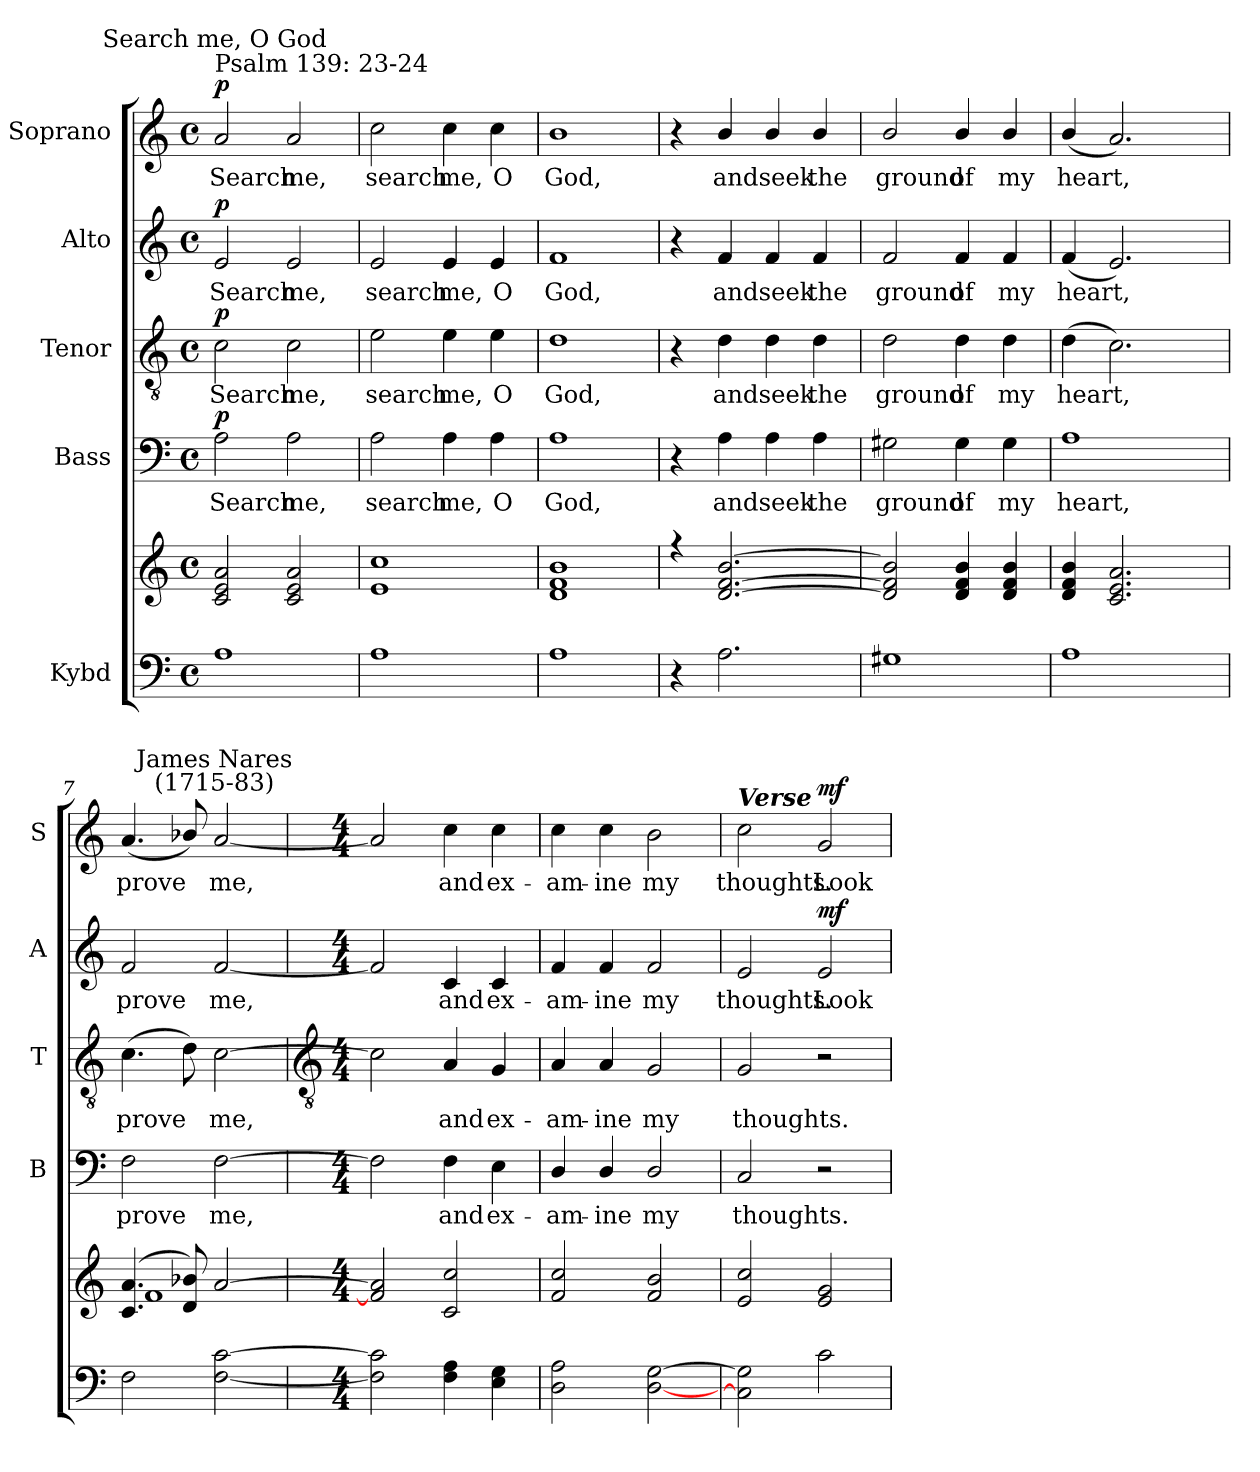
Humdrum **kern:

**kern	**kern	**dynam	**kern	**text	**dynam	**kern	**text	**dynam	**kern	**text	**dynam	**kern	**text	**dynam
*part5	*part5	*part5	*part4	*part4	*part4	*part3	*part3	*part3	*part2	*part2	*part2	*part1	*part1	*part1
*staff6	*staff5	*staff5/6	*staff4	*staff4	*staff4	*staff3	*staff3	*staff3	*staff2	*staff2	*staff2	*staff1	*staff1	*staff1
*I"Kybd	*	*	*I"Bass	*	*	*I"Tenor	*	*	*I"Alto	*	*	*I"Soprano	*	*
*	*	*	*I'B	*	*	*I'T	*	*	*I'A	*	*	*I'S	*	*
*clefF4	*clefG2	*	*clefF4	*	*	*clefGv2	*	*	*clefG2	*	*	*clefG2	*	*
*k[]	*k[]	*	*k[]	*	*	*k[]	*	*	*k[]	*	*	*k[]	*	*
*C:	*C:	*	*C:	*	*	*C:	*	*	*C:	*	*	*C:	*	*
*M4/4	*M4/4	*	*M4/4	*	*	*M4/4	*	*	*M4/4	*	*	*M4/4	*	*
*met(c)	*met(c)	*	*met(c)	*	*	*met(c)	*	*	*met(c)	*	*	*met(c)	*	*
=1	=1	=1	=1	=1	=1	=1	=1	=1	=1	=1	=1	=1	=1	=1
*	*^	*	*	*	*	*	*	*	*	*	*	*	*	*
!	!	!	!	!	!	!	!	!	!	!	!	!	!LO:TX:a:t=Psalm 139&colon; 23-24	!	!
!	!	!	!	!	!	!	!	!	!	!	!	!	!LO:TX:a:cj:t=Search me, O God	!	!
!	!	!	!LO:DY:b=2	!	!LO:LY:b	!	!	!LO:LY:b	!	!	!LO:LY:b	!	!	!LO:LY:b	!
!	!	!	!LO:DY:n=1:b	!	!	!LO:DY:b	!	!	!LO:DY:b	!	!	!LO:DY:b	!	!	!LO:DY:b
1A	2c/ 2e/ 2a/	2ryy	mp mp	2A	Search	p	2c	Search	p	2e	Search	p	2a	Search	p
!	!	!	!	!	!LO:LY:b	!	!	!LO:LY:b	!	!	!LO:LY:b	!	!	!LO:LY:b	!
.	2c/ 2e/ 2a/	2ryy	.	2A	me,	.	2c	me,	.	2e	me,	.	2a	me,	.
=2	=2	=2	=2	=2	=2	=2	=2	=2	=2	=2	=2	=2	=2	=2	=2
!	!	!	!	!	!LO:LY:b	!	!	!LO:LY:b	!	!	!LO:LY:b	!	!	!LO:LY:b	!
1A	1e/ 1cc/	1ryy	.	2A	search	.	2e	search	.	2e	search	.	2cc	search	.
!	!	!	!	!	!LO:LY:b	!	!	!LO:LY:b	!	!	!LO:LY:b	!	!	!LO:LY:b	!
.	.	.	.	4A	me,	.	4e	me,	.	4e	me,	.	4cc	me,	.
!	!	!	!	!	!LO:LY:b	!	!	!LO:LY:b	!	!	!LO:LY:b	!	!	!LO:LY:b	!
.	.	.	.	4A	O	.	4e	O	.	4e	O	.	4cc	O	.
=3	=3	=3	=3	=3	=3	=3	=3	=3	=3	=3	=3	=3	=3	=3	=3
!	!	!	!	!	!LO:LY:b	!	!	!LO:LY:b	!	!	!LO:LY:b	!	!	!LO:LY:b	!
1A	1d/ 1f/ 1b/	1ryy	.	1A	God,	.	1d	God,	.	1f	God,	.	1b	God,	.
=4	=4	=4	=4	=4	=4	=4	=4	=4	=4	=4	=4	=4	=4	=4	=4
4r	4r	1ryy	.	4r	.	.	4r	.	.	4r	.	.	4r	.	.
!	!	!	!	!	!LO:LY:b	!	!	!LO:LY:b	!	!	!LO:LY:b	!	!	!LO:LY:b	!
2.A	[2.d/ [2.f/ [2.b/	.	.	4A	and	.	4d	and	.	4f	and	.	4b/	and	.
!	!	!	!	!	!LO:LY:b	!	!	!LO:LY:b	!	!	!LO:LY:b	!	!	!LO:LY:b	!
.	.	.	.	4A	seek	.	4d	seek	.	4f	seek	.	4b/	seek	.
!	!	!	!	!	!LO:LY:b	!	!	!LO:LY:b	!	!	!LO:LY:b	!	!	!LO:LY:b	!
.	.	.	.	4A	the	.	4d	the	.	4f	the	.	4b/	the	.
=5	=5	=5	=5	=5	=5	=5	=5	=5	=5	=5	=5	=5	=5	=5	=5
!	!	!	!	!	!LO:LY:b	!	!	!LO:LY:b	!	!	!LO:LY:b	!	!	!LO:LY:b	!
1G#X	2d/] 2f/] 2b/]	2ryy	.	2G#X	ground	.	2d	ground	.	2f	ground	.	2b/	ground	.
!	!	!	!	!	!LO:LY:b	!	!	!LO:LY:b	!	!	!LO:LY:b	!	!	!LO:LY:b	!
.	4d/ 4f/ 4b/	2ryy	.	4G#	of	.	4d	of	.	4f	of	.	4b/	of	.
!	!	!	!	!	!LO:LY:b	!	!	!LO:LY:b	!	!	!LO:LY:b	!	!	!LO:LY:b	!
.	4d/ 4f/ 4b/	.	.	4G#	my	.	4d	my	.	4f	my	.	4b/	my	.
=6	=6	=6	=6	=6	=6	=6	=6	=6	=6	=6	=6	=6	=6	=6	=6
!	!	!	!	!	!LO:LY:b	!	!	!LO:LY:b	!	!	!LO:LY:b	!	!	!LO:LY:b	!
1A	4d/ 4f/ 4b/	2ryy	.	1A	heart,	.	(>4d	heart,	.	(<4f	heart,	.	(<4b/	heart,	.
.	2.c/ 2.e/ 2.a/	.	.	.	.	.	2.c)	.	.	2.e)	.	.	2.a)	.	.
.	.	2ryy	.	.	.	.	.	.	.	.	.	.	.	.	.
=7	=7	=7	=7	=7	=7	=7	=7	=7	=7	=7	=7	=7	=7	=7	=7
!	!	!	!	!	!LO:LY:b	!	!	!LO:LY:b	!	!	!LO:LY:b	!	!	!LO:LY:b	!
2F	(>4.c/ 4.a/	1f\	.	2F	prove	.	(>4.c	prove	.	2f	prove	.	(<4.a	prove	.
.	8d/ 8b-X/)	.	.	.	.	.	8d)	.	.	.	.	.	8b-X/)	.	.
!	!	!	!	!	!	!	!	!	!	!	!	!	!LO:TX:a:cj:t=James Nares\n(1715-83)	!	!
!	!	!	!	!	!LO:LY:b	!	!	!LO:LY:b	!	!	!LO:LY:b	!	!	!LO:LY:b	!
[2F [2c	[2a/	.	.	[2F	me,	.	[2c	me,	.	[2f	me,	.	[2a	me,	.
*	*v	*v	*	*	*	*	*	*	*	*	*	*	*	*	*
!!LO:LB:g=z
=8	=8	=8	=8	=8	=8	=8	=8	=8	=8	=8	=8	=8	=8	=8
*	*	*	*	*	*	*clefGv2	*	*	*	*	*	*	*	*
*M4/4	*M4/4	*	*M4/4	*	*	*M4/4	*	*	*M4/4	*	*	*M4/4	*	*
2F] 2c]	2f] 2a]	.	2F]	.	.	2c]	.	.	2f]	.	.	2a]	.	.
!	!	!	!	!LO:LY:b	!	!	!LO:LY:b	!	!	!LO:LY:b	!	!	!LO:LY:b	!
4F 4A	2c 2cc	.	4F	and	.	4A	and	.	4c	and	.	4cc	and	.
!	!	!	!	!LO:LY:b	!	!	!LO:LY:b	!	!	!LO:LY:b	!	!	!LO:LY:b	!
4E 4G	.	.	4E	ex-	.	4G	ex-	.	4c	ex-	.	4cc	ex-	.
=9	=9	=9	=9	=9	=9	=9	=9	=9	=9	=9	=9	=9	=9	=9
!	!	!	!	!LO:LY:b	!	!	!LO:LY:b	!	!	!LO:LY:b	!	!	!LO:LY:b	!
2D 2A	2f 2cc	.	4D/	-am-	.	4A	-am-	.	4f	-am-	.	4cc	-am-	.
!	!	!	!	!LO:LY:b	!	!	!LO:LY:b	!	!	!LO:LY:b	!	!	!LO:LY:b	!
.	.	.	4D/	-ine	.	4A	-ine	.	4f	-ine	.	4cc	-ine	.
!	!	!	!	!LO:LY:b	!	!	!LO:LY:b	!	!	!LO:LY:b	!	!	!LO:LY:b	!
[2D [2G	2f 2b	.	2D/	my	.	2G	my	.	2f	my	.	2b	my	.
=10	=10	=10	=10	=10	=10	=10	=10	=10	=10	=10	=10	=10	=10	=10
!	!	!	!	!	!	!	!	!	!	!	!	!LO:TX:a:Bi:t=Verse	!	!
!	!	!	!	!LO:LY:b	!	!	!LO:LY:b	!	!	!LO:LY:b	!	!	!LO:LY:b	!
2C] 2G]	2e 2cc	.	2C	thoughts.	.	2G	thoughts.	.	2e	thoughts.	.	2cc	thoughts.	.
!	!	!LO:DY:b=2	!	!	!	!	!	!	!	!LO:LY:b	!	!	!LO:LY:b	!
!	!	!LO:DY:n=1:b	!	!	!	!	!	!	!	!	!LO:DY:b	!	!	!LO:DY:b
2c	2e 2g	mf mf	2r	.	.	2r	.	.	2e	Look	mf	2g	Look	mf
=	=	=	=	=	=	=	=	=	=	=	=	=	=	=
*-	*-	*-	*-	*-	*-	*-	*-	*-	*-	*-	*-	*-	*-	*-
